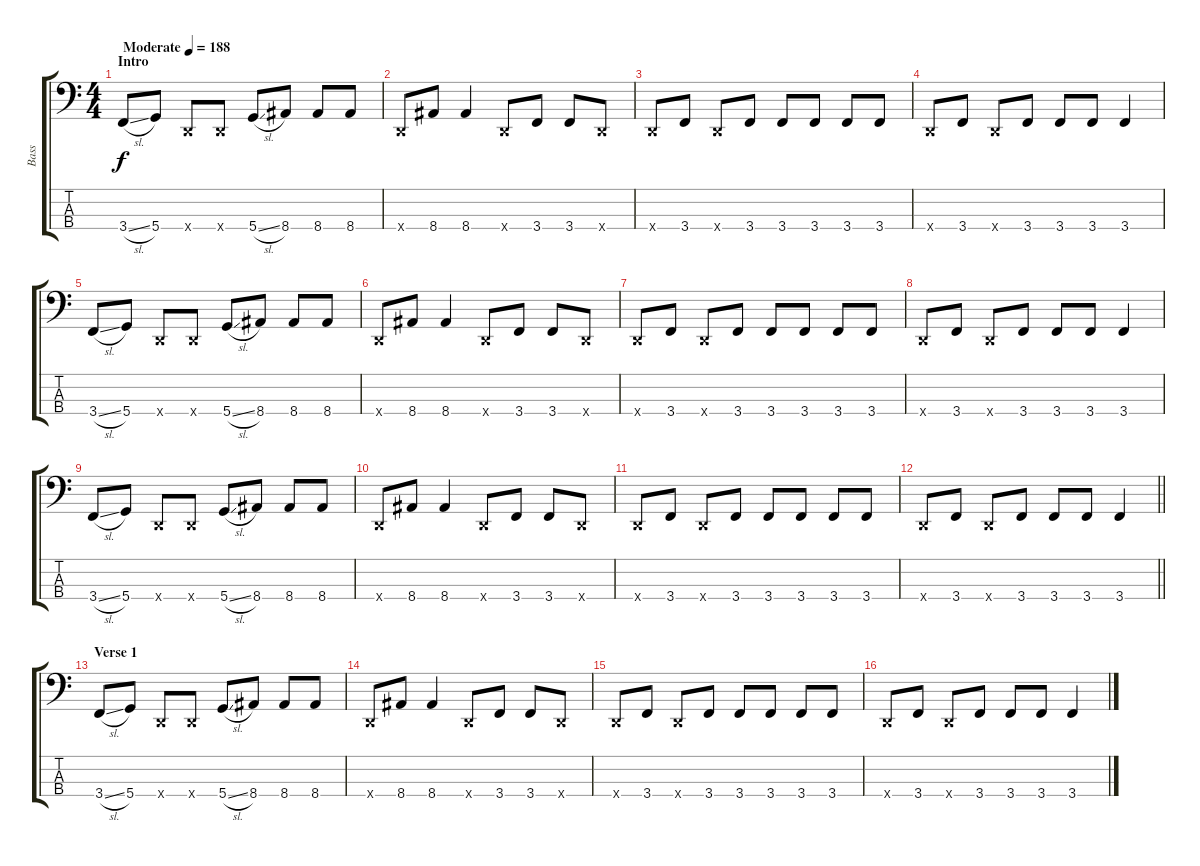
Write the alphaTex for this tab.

\track ("Bass" "Bass") {instrument electricbasspick}
\staff {score tabs}
\tuning (G2 D2 A1 D1) {hide}
\ts (4 4)
\section ("" "Intro")
\tempo (188 "Moderate")
\clef f4
\ks c
3.4{sl}.8{dy f instrument electricbasspick} 5.4.8 0.4{x}.8 0.4{x}.8 5.4{sl}.8 8.4.8 8.4.8 8.4.8 |
0.4{x}.8 8.4.8 8.4.4 0.4{x}.8 3.4.8 3.4.8 0.4{x}.8 |
0.4{x}.8 3.4.8 0.4{x}.8 3.4.8 3.4.8 3.4.8 3.4.8 3.4.8 |
0.4{x}.8 3.4.8 0.4{x}.8 3.4.8 3.4.8 3.4.8 3.4.4 |
3.4{sl}.8 5.4.8 0.4{x}.8 0.4{x}.8 5.4{sl}.8 8.4.8 8.4.8 8.4.8 |
0.4{x}.8 8.4.8 8.4.4 0.4{x}.8 3.4.8 3.4.8 0.4{x}.8 |
0.4{x}.8 3.4.8 0.4{x}.8 3.4.8 3.4.8 3.4.8 3.4.8 3.4.8 |
0.4{x}.8 3.4.8 0.4{x}.8 3.4.8 3.4.8 3.4.8 3.4.4 |
3.4{sl}.8 5.4.8 0.4{x}.8 0.4{x}.8 5.4{sl}.8 8.4.8 8.4.8 8.4.8 |
0.4{x}.8 8.4.8 8.4.4 0.4{x}.8 3.4.8 3.4.8 0.4{x}.8 |
0.4{x}.8 3.4.8 0.4{x}.8 3.4.8 3.4.8 3.4.8 3.4.8 3.4.8 |
\barLineRight lightlight
0.4{x}.8 3.4.8 0.4{x}.8 3.4.8 3.4.8 3.4.8 3.4.4 |
\section ("" "Verse 1")
3.4{sl}.8 5.4.8 0.4{x}.8 0.4{x}.8 5.4{sl}.8 8.4.8 8.4.8 8.4.8 |
0.4{x}.8 8.4.8 8.4.4 0.4{x}.8 3.4.8 3.4.8 0.4{x}.8 |
0.4{x}.8 3.4.8 0.4{x}.8 3.4.8 3.4.8 3.4.8 3.4.8 3.4.8 |
0.4{x}.8 3.4.8 0.4{x}.8 3.4.8 3.4.8 3.4.8 3.4.4
